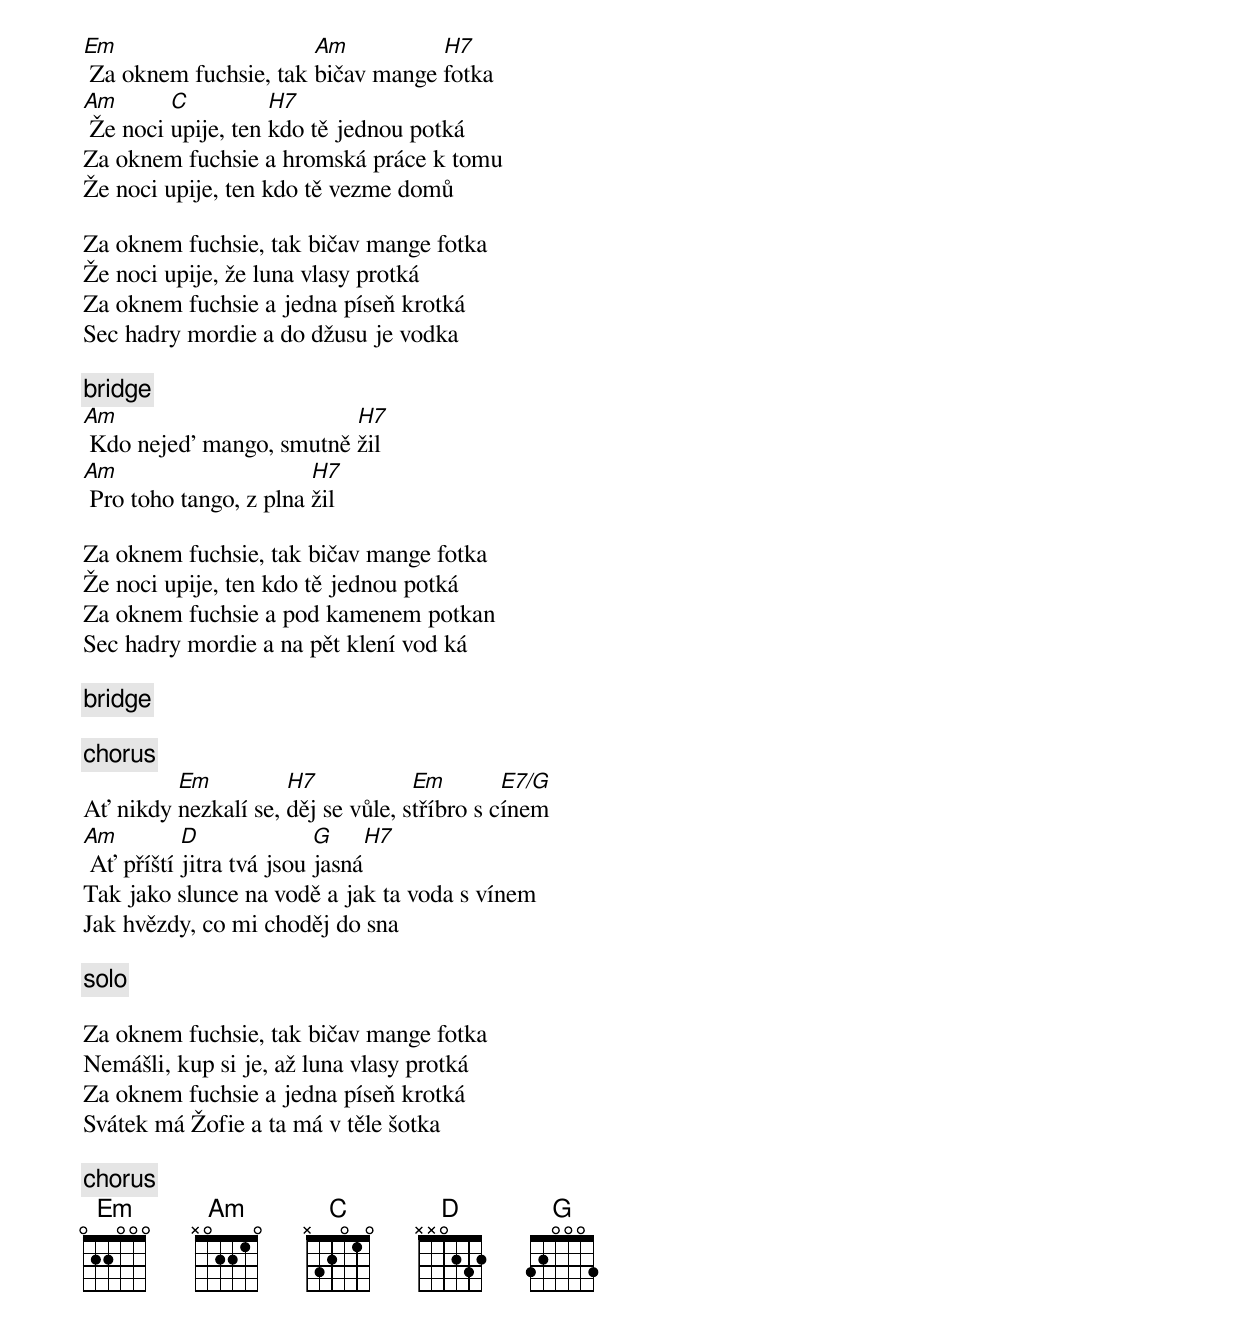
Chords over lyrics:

Em                     Am          H7
 Za oknem fuchsie, tak bičav mange fotka
Am       C          H7
 Že noci upije, ten kdo tě jednou potká
Za oknem fuchsie a hromská práce k tomu
Že noci upije, ten kdo tě vezme domů

Za oknem fuchsie, tak bičav mange fotka
Že noci upije, že luna vlasy protká
Za oknem fuchsie a jedna píseň krotká
Sec hadry mordie a do džusu je vodka

[bridge]
Am                        H7
 Kdo nejed’ mango, smutně žil
Am                      H7
 Pro toho tango, z plna žil

Za oknem fuchsie, tak bičav mange fotka
Že noci upije, ten kdo tě jednou potká
Za oknem fuchsie a pod kamenem potkan
Sec hadry mordie a na pět klení vod ká

[bridge]

[chorus]
         Em          H7            Em        E7/G
Ať nikdy nezkalí se, děj se vůle, stříbro s cínem
Am         D              G    H7
 Ať příští jitra tvá jsou jasná
Tak jako slunce na vodě a jak ta voda s vínem
Jak hvězdy, co mi choděj do sna

[solo]

Za oknem fuchsie, tak bičav mange fotka
Nemášli, kup si je, až luna vlasy protká
Za oknem fuchsie a jedna píseň krotká
Svátek má Žofie a ta má v těle šotka

[chorus]
